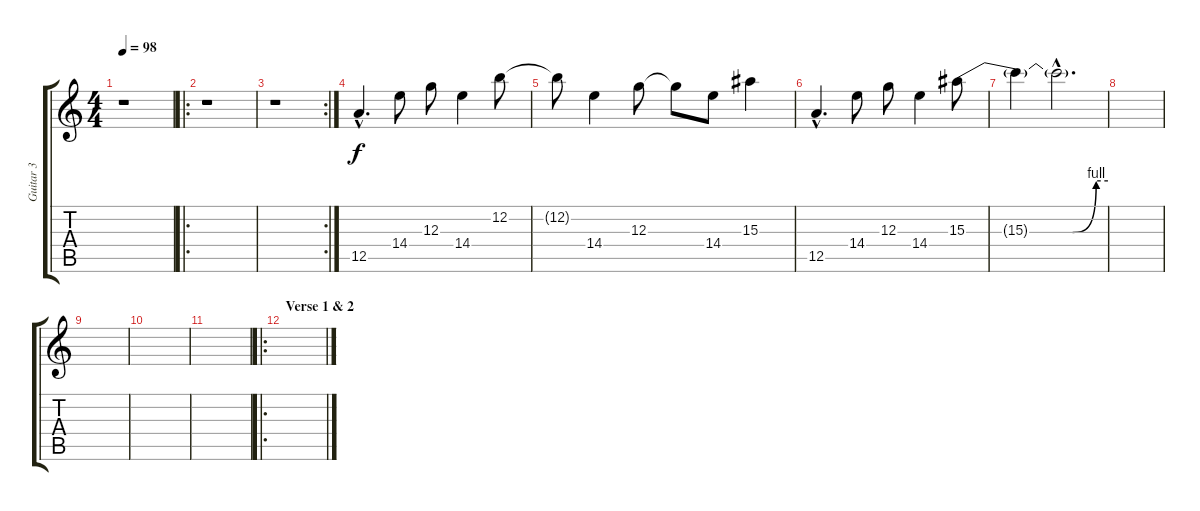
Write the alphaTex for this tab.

\track ("Guitar 3" "Guitar 3") {instrument overdrivenguitar}
\staff {score tabs}
\tuning (E4 B3 G3 D3 A2 E2) {hide}
\ts (4 4)
\tempo 98
\clef g2
\ks c
r.1{dy f instrument overdrivenguitar} |
\ro
r.1 |
\rc 2
r.1 |
12.5{hac}.4{d} 14.4.8 12.3.8 14.4.4 12.2.8 |
12.2{t}.8 14.4.4 12.3.8 12.3{t}.8 14.4.8 15.3.4 |
12.5{hac}.4{d} 14.4.8 12.3.8 14.4.4 15.3{be (custom 0 0 45 0 55 4 60 4)}.8 |
15.3{t}.4 15.3{hac t}.2{d} |
|
|
|
|
\ro
\section ("" "Verse 1 & 2")
